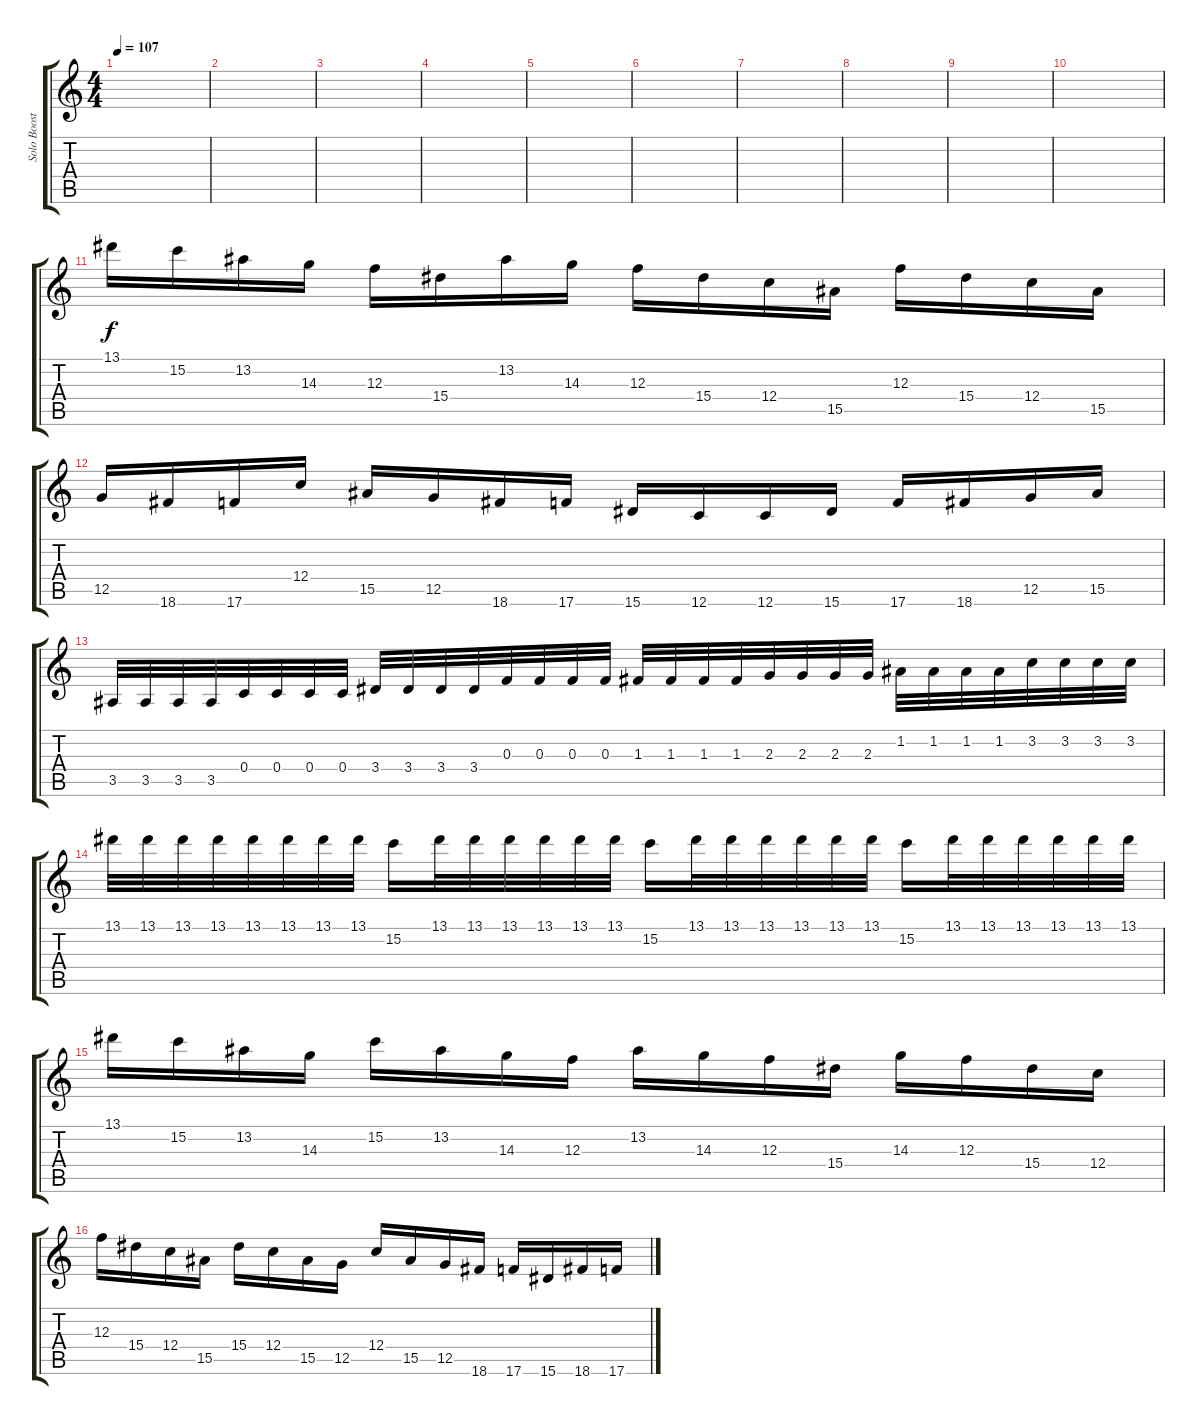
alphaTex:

\track ("Solo Boost" "Solo Boost") {instrument overdrivenguitar}
\staff {score tabs}
\tuning (D4 A3 F3 C3 G2 C2) {hide}
\ts (4 4)
\tempo 107
\clef g2
\ks c
|
|
|
|
|
|
|
|
|
|
13.1.16{balance 16} 15.2.16 13.2.16 14.3.16 12.3.16 15.4.16 13.2.16 14.3.16 12.3.16 15.4.16 12.4.16 15.5.16 12.3.16 15.4.16 12.4.16 15.5.16 |
12.5.16 18.6.16 17.6.16 12.4.16 15.5.16 12.5.16 18.6.16 17.6.16 15.6.16 12.6.16 12.6.16 15.6.16 17.6.16 18.6.16 12.5.16 15.5.16 |
3.5.32 3.5.32 3.5.32 3.5.32 0.4.32 0.4.32 0.4.32 0.4.32 3.4.32 3.4.32 3.4.32 3.4.32 0.3.32 0.3.32 0.3.32 0.3.32 1.3.32 1.3.32 1.3.32 1.3.32 2.3.32 2.3.32 2.3.32 2.3.32 1.2.32 1.2.32 1.2.32 1.2.32 3.2.32 3.2.32 3.2.32 3.2.32 |
13.1.32 13.1.32 13.1.32 13.1.32 13.1.32 13.1.32 13.1.32 13.1.32 15.2.16 13.1.32 13.1.32 13.1.32 13.1.32 13.1.32 13.1.32 15.2.16 13.1.32 13.1.32 13.1.32 13.1.32 13.1.32 13.1.32 15.2.16 13.1.32 13.1.32 13.1.32 13.1.32 13.1.32 13.1.32 |
13.1.16 15.2.16 13.2.16 14.3.16 15.2.16 13.2.16 14.3.16 12.3.16 13.2.16 14.3.16 12.3.16 15.4.16 14.3.16 12.3.16 15.4.16 12.4.16 |
12.3.16 15.4.16 12.4.16 15.5.16 15.4.16 12.4.16 15.5.16 12.5.16 12.4.16 15.5.16 12.5.16 18.6.16 17.6.16 15.6.16 18.6.16 17.6.16
